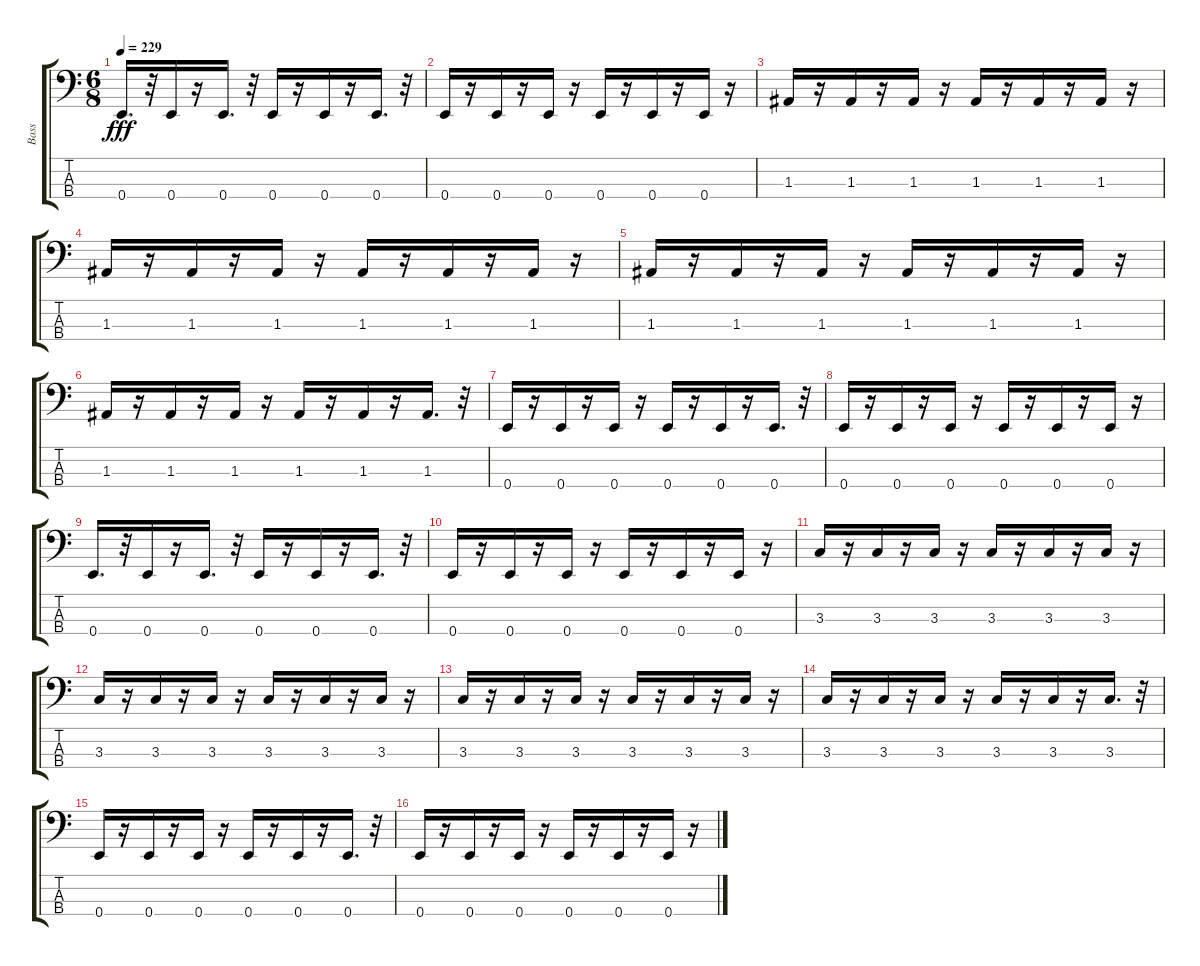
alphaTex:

\track ("Bass" "Bass") {instrument electricbasspick}
\staff {score tabs}
\tuning (G2 D2 A1 E1) {hide}
\ts (6 8)
\tempo 229
\clef f4
\ks c
0.4.16{d dy fff} r.32 0.4.16 r.16 0.4.16{d} r.32 0.4.16 r.16 0.4.16 r.16 0.4.16{d} r.32 |
0.4.16 r.16 0.4.16 r.16 0.4.16 r.16 0.4.16 r.16 0.4.16 r.16 0.4.16 r.16 |
1.3.16 r.16 1.3.16 r.16 1.3.16 r.16 1.3.16 r.16 1.3.16 r.16 1.3.16 r.16 |
1.3.16 r.16 1.3.16 r.16 1.3.16 r.16 1.3.16 r.16 1.3.16 r.16 1.3.16 r.16 |
1.3.16 r.16 1.3.16 r.16 1.3.16 r.16 1.3.16 r.16 1.3.16 r.16 1.3.16 r.16 |
1.3.16 r.16 1.3.16 r.16 1.3.16 r.16 1.3.16 r.16 1.3.16 r.16 1.3.16{d} r.32 |
0.4.16 r.16 0.4.16 r.16 0.4.16 r.16 0.4.16 r.16 0.4.16 r.16 0.4.16{d} r.32 |
0.4.16 r.16 0.4.16 r.16 0.4.16 r.16 0.4.16 r.16 0.4.16 r.16 0.4.16 r.16 |
0.4.16{d} r.32 0.4.16 r.16 0.4.16{d} r.32 0.4.16 r.16 0.4.16 r.16 0.4.16{d} r.32 |
0.4.16 r.16 0.4.16 r.16 0.4.16 r.16 0.4.16 r.16 0.4.16 r.16 0.4.16 r.16 |
3.3.16 r.16 3.3.16 r.16 3.3.16 r.16 3.3.16 r.16 3.3.16 r.16 3.3.16 r.16 |
3.3.16 r.16 3.3.16 r.16 3.3.16 r.16 3.3.16 r.16 3.3.16 r.16 3.3.16 r.16 |
3.3.16 r.16 3.3.16 r.16 3.3.16 r.16 3.3.16 r.16 3.3.16 r.16 3.3.16 r.16 |
3.3.16 r.16 3.3.16 r.16 3.3.16 r.16 3.3.16 r.16 3.3.16 r.16 3.3.16{d} r.32 |
0.4.16 r.16 0.4.16 r.16 0.4.16 r.16 0.4.16 r.16 0.4.16 r.16 0.4.16{d} r.32 |
0.4.16 r.16 0.4.16 r.16 0.4.16 r.16 0.4.16 r.16 0.4.16 r.16 0.4.16 r.16
